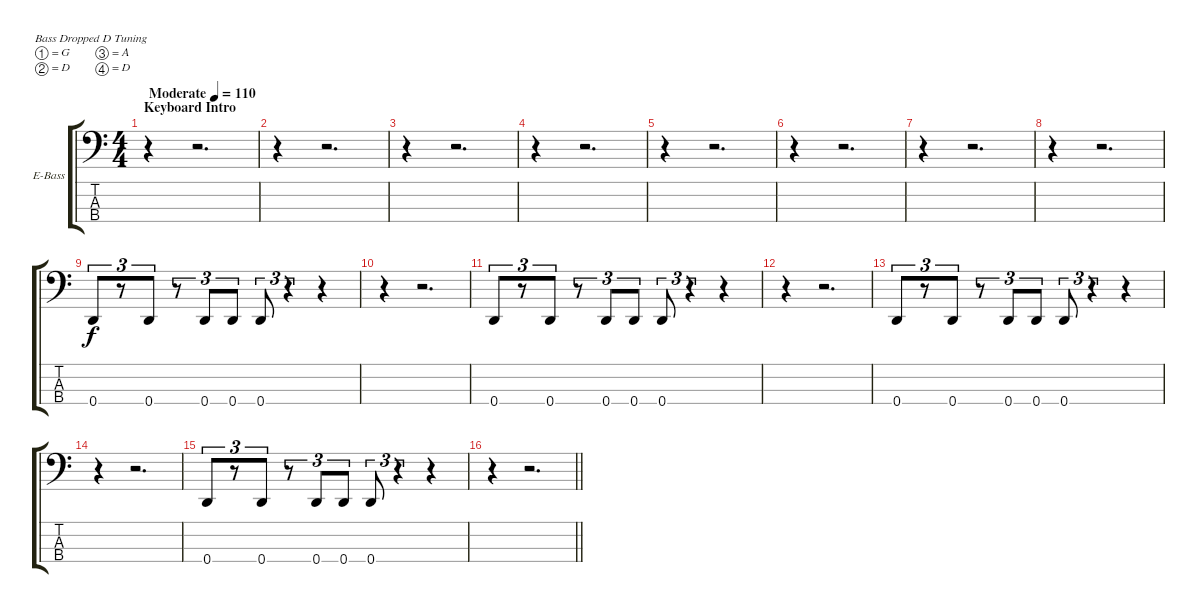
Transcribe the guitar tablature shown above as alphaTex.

\bracketExtendMode groupsimilarinstruments
\firstSystemTrackNameOrientation horizontal
\otherSystemsTrackNameOrientation horizontal
\track ("Bass" "E-Bass") {instrument electricbassfinger}
\staff {score tabs}
\tuning (G2 D2 A1 D1)
\ts (4 4)
\beaming (8 2 2 2 2)
\section ("" "Keyboard Intro")
\tempo (110 "Moderate")
\clef f4
\ks c
r.4{dy f instrument electricbassfinger} r.2{d} |
r.4 r.2{d} |
r.4 r.2{d} |
r.4 r.2{d} |
r.4 r.2{d} |
r.4 r.2{d} |
r.4 r.2{d} |
r.4 r.2{d} |
0.4.8{tu (3 2)} r.8{tu (3 2)} 0.4.8{tu (3 2)} r.8{tu (3 2)} 0.4.8{tu (3 2)} 0.4.8{tu (3 2)} 0.4.8{tu (3 2)} r.4{tu (3 2)} r.4 |
r.4 r.2{d} |
0.4.8{tu (3 2)} r.8{tu (3 2)} 0.4.8{tu (3 2)} r.8{tu (3 2)} 0.4.8{tu (3 2)} 0.4.8{tu (3 2)} 0.4.8{tu (3 2)} r.4{tu (3 2)} r.4 |
r.4 r.2{d} |
0.4.8{tu (3 2)} r.8{tu (3 2)} 0.4.8{tu (3 2)} r.8{tu (3 2)} 0.4.8{tu (3 2)} 0.4.8{tu (3 2)} 0.4.8{tu (3 2)} r.4{tu (3 2)} r.4 |
r.4 r.2{d} |
0.4.8{tu (3 2)} r.8{tu (3 2)} 0.4.8{tu (3 2)} r.8{tu (3 2)} 0.4.8{tu (3 2)} 0.4.8{tu (3 2)} 0.4.8{tu (3 2)} r.4{tu (3 2)} r.4 |
\barLineRight lightlight
r.4 r.2{d}
